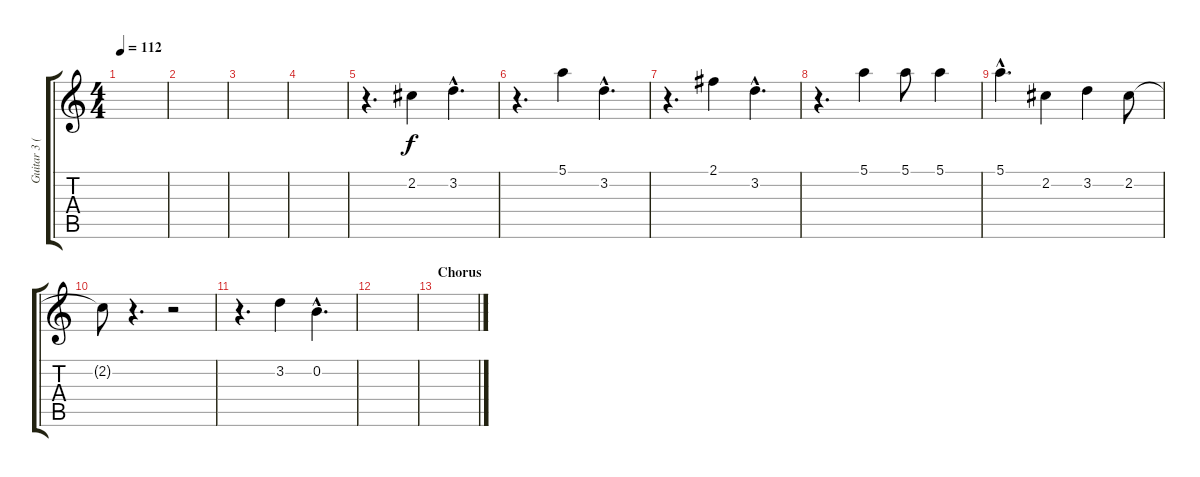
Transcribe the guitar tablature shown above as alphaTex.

\track ("Guitar 3 (Electric)" "Guitar 3 (") {instrument electricguitarclean}
\staff {score tabs}
\tuning (E4 B3 G3 D3 A2 E2) {hide}
\ts (4 4)
\tempo 112
\clef g2
\ks c
|
|
|
|
r.4{d} 2.2.4{volume 10} 3.2{hac}.4{d} |
r.4{d} 5.1.4 3.2{hac}.4{d} |
r.4{d} 2.1.4 3.2{hac}.4{d} |
r.4{d} 5.1.4 5.1.8 5.1.4 |
5.1{hac}.4{d} 2.2.4 3.2.4 2.2.8 |
2.2{t}.8 r.4{d} r.2 |
r.4{d} 3.2.4{volume 8} 0.2{hac}.4{d} |
|
\section ("" "Chorus")
